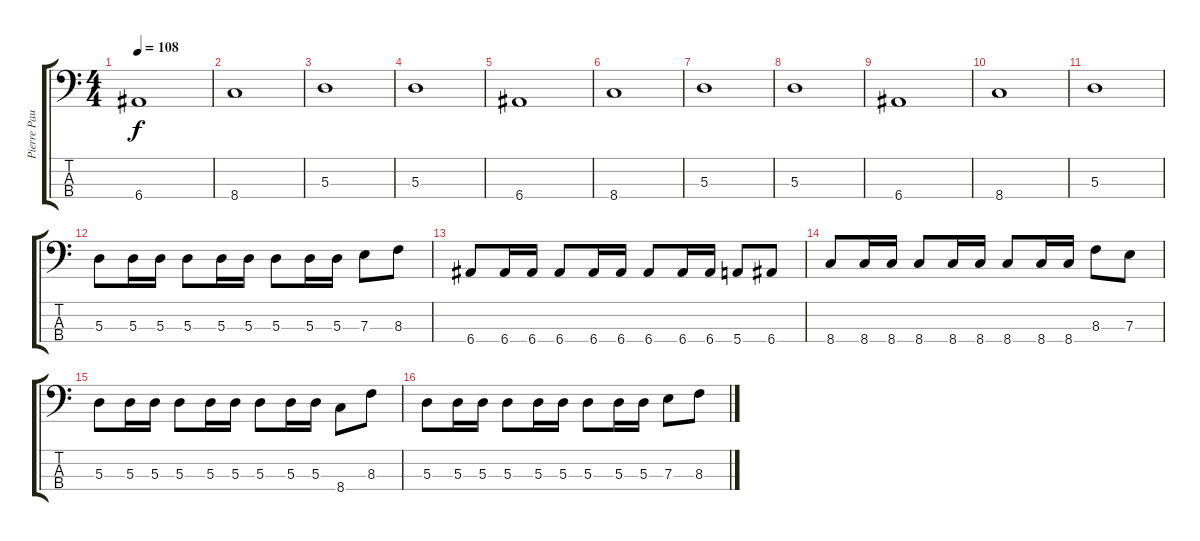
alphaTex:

\track ("Pierre Paul" "Pierre Pau") {instrument electricbasspick}
\staff {score tabs}
\tuning (G2 D2 A1 E1) {hide}
\ts (4 4)
\tempo 108
\clef f4
\ks c
6.4.1{dy f} |
8.4.1 |
5.3.1 |
5.3.1 |
6.4.1 |
8.4.1 |
5.3.1 |
5.3.1 |
6.4.1 |
8.4.1 |
5.3.1 |
5.3.8 5.3.16 5.3.16 5.3.8 5.3.16 5.3.16 5.3.8 5.3.16 5.3.16 7.3.8 8.3.8 |
6.4.8 6.4.16 6.4.16 6.4.8 6.4.16 6.4.16 6.4.8 6.4.16 6.4.16 5.4.8 6.4.8 |
8.4.8 8.4.16 8.4.16 8.4.8 8.4.16 8.4.16 8.4.8 8.4.16 8.4.16 8.3.8 7.3.8 |
5.3.8 5.3.16 5.3.16 5.3.8 5.3.16 5.3.16 5.3.8 5.3.16 5.3.16 8.4.8 8.3.8 |
5.3.8 5.3.16 5.3.16 5.3.8 5.3.16 5.3.16 5.3.8 5.3.16 5.3.16 7.3.8 8.3.8
